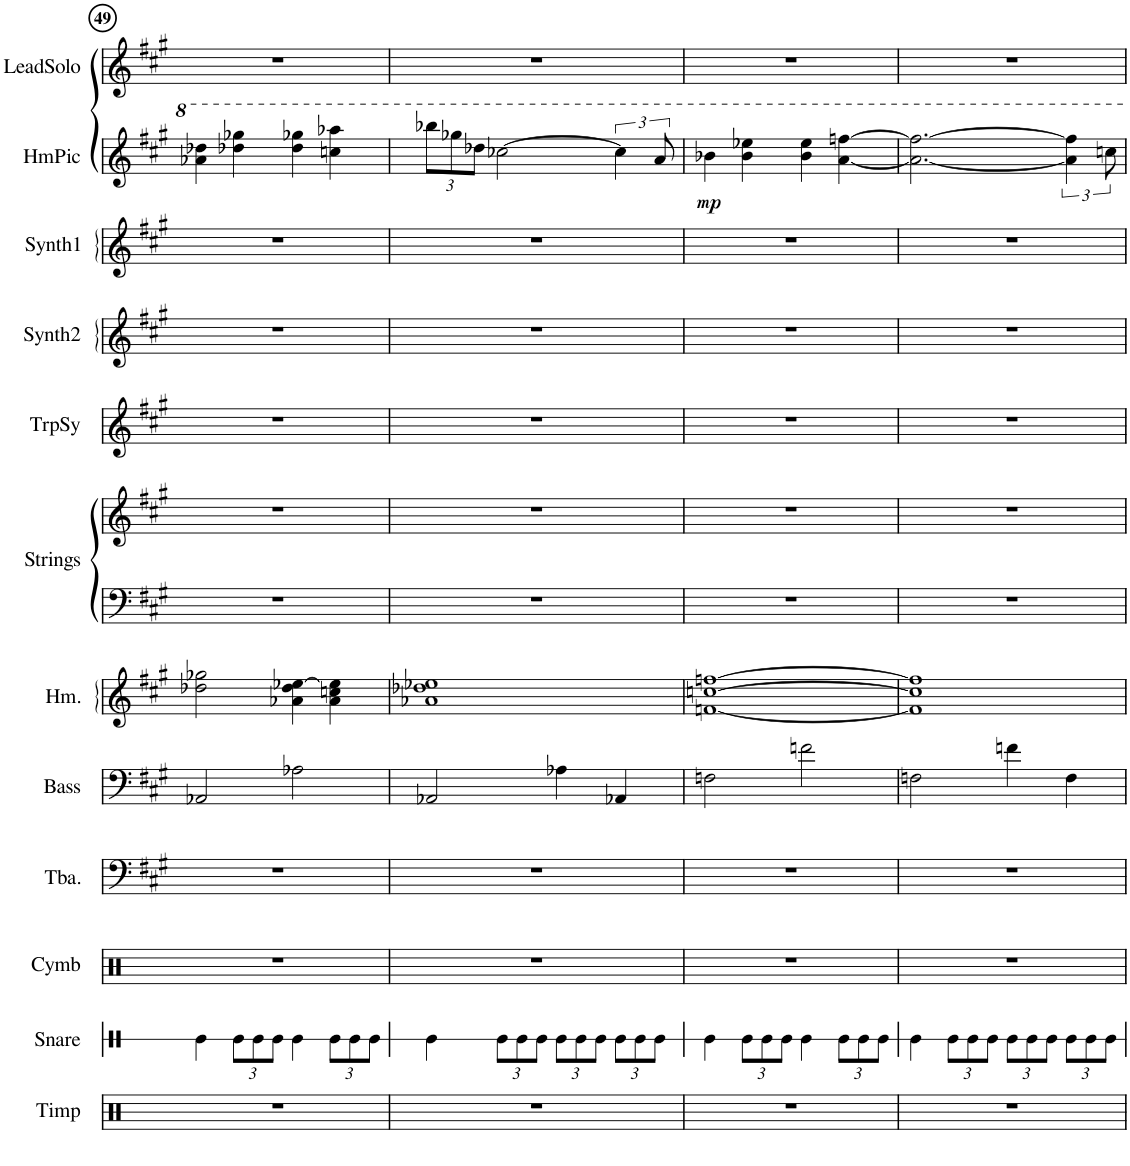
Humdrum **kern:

**kern	**kern	**kern	**kern	**kern	**kern	**kern	**kern	**kern	**kern	**kern	**kern	**dynam	**kern
*part12	*part11	*part10	*part9	*part8	*part7	*part6	*part6	*part5	*part4	*part3	*part2	*part2	*part1
*staff13	*staff12	*staff11	*staff10	*staff9	*staff8	*staff7	*staff6	*staff5	*staff4	*staff3	*staff2	*staff2	*staff1
*I"Timp	*I"Snare	*I"Cymb	*I"Tuba	*I"Bass	*I"Hm.	*I"Strings	*	*I"TrpSy	*I"Synth2	*I"Synth1	*I"HmPic	*	*I"LeadSolo
*I'Timp	*I'Snare	*I'Cymb	*I'Tba.	*I'Bass	*I'Hm.	*I'Strings	*	*I'TrpSy	*I'Synth2	*I'Synth1	*I'HmPic	*	*I'LeadSolo
!!LO:PB:g=z
*clefX	*clefX	*clefX	*clefF4	*clefF4	*clefG2	*clefF4	*clefG2	*clefG2	*clefG2	*clefG2	*clefG2	*	*clefG2
*	*	*	*	*Trd7c12	*	*	*	*	*	*	*	*	*
*k[]	*k[]	*k[]	*k[f#c#g#]	*k[f#c#g#]	*k[f#c#g#]	*k[f#c#g#]	*k[f#c#g#]	*k[f#c#g#]	*k[f#c#g#]	*k[f#c#g#]	*k[f#c#g#]	*	*k[f#c#g#]
*M4/4	*M4/4	*M4/4	*M4/4	*M4/4	*M4/4	*M4/4	*M4/4	*M4/4	*M4/4	*M4/4	*M4/4	*	*M4/4
=49	=49	=49	=49	=49	=49	=49	=49	=49	=49	=49	=49	=49	=49
1r	4Re\	1r	1r	2AA-X/	2dd-X\ 2gg-X\	1r	1r	1r	1r	1r	4aa-X\ 4ddd-X\	.	1r
*	*Xbrackettup	*	*	*	*	*	*	*	*	*	*	*	*
.	12Re\L	.	.	.	.	.	.	.	.	.	4ddd-X\ 4ggg-X\	.	.
.	12Re\	.	.	.	.	.	.	.	.	.	.	.	.
.	12Re\J	.	.	.	.	.	.	.	.	.	.	.	.
.	4Re\	.	.	2A-X\	4a-X\ 4dd-\ [4ee-X\	.	.	.	.	.	4ddd-\ 4ggg-X\	.	.
.	12Re\L	.	.	.	4a-\ 4ccn\ 4ee-\]	.	.	.	.	.	4cccn\ 4aaa-X\	.	.
.	12Re\	.	.	.	.	.	.	.	.	.	.	.	.
.	12Re\J	.	.	.	.	.	.	.	.	.	.	.	.
=50	=50	=50	=50	=50	=50	=50	=50	=50	=50	=50	=50	=50	=50
*	*	*	*	*	*	*	*	*	*	*	*Xbrackettup	*	*
1r	4Re\	1r	1r	2AA-X/	1a-X 1dd-X 1ee-X	1r	1r	1r	1r	1r	12bbb-X\L	.	1r
.	.	.	.	.	.	.	.	.	.	.	12ggg-X\	.	.
.	.	.	.	.	.	.	.	.	.	.	12ddd-X\J	.	.
.	12Re\L	.	.	.	.	.	.	.	.	.	[2ccc-X\	.	.
.	12Re\	.	.	.	.	.	.	.	.	.	.	.	.
.	12Re\J	.	.	.	.	.	.	.	.	.	.	.	.
.	12Re\L	.	.	4A-X\	.	.	.	.	.	.	.	.	.
.	12Re\	.	.	.	.	.	.	.	.	.	.	.	.
.	12Re\J	.	.	.	.	.	.	.	.	.	.	.	.
*	*	*	*	*	*	*	*	*	*	*	*brackettup	*	*
.	12Re\L	.	.	4AA-X/	.	.	.	.	.	.	6ccc-\]	.	.
.	12Re\	.	.	.	.	.	.	.	.	.	.	.	.
.	12Re\J	.	.	.	.	.	.	.	.	.	12aa/	.	.
=51	=51	=51	=51	=51	=51	=51	=51	=51	=51	=51	=51	=51	=51
!	!	!	!	!	!	!	!	!	!	!	!	!LO:DY:b	!
1r	4Re\	1r	1r	2Fn\	[1fn [1ccn [1ffn	1r	1r	1r	1r	1r	4bb-X\	mp	1r
.	12Re\L	.	.	.	.	.	.	.	.	.	4bb-\ 4eee-X\	.	.
.	12Re\	.	.	.	.	.	.	.	.	.	.	.	.
.	12Re\J	.	.	.	.	.	.	.	.	.	.	.	.
.	4Re\	.	.	2fn\	.	.	.	.	.	.	4bb-\ 4eee-\	.	.
.	12Re\L	.	.	.	.	.	.	.	.	.	[4aa\ [4fffn\	.	.
.	12Re\	.	.	.	.	.	.	.	.	.	.	.	.
.	12Re\J	.	.	.	.	.	.	.	.	.	.	.	.
=52	=52	=52	=52	=52	=52	=52	=52	=52	=52	=52	=52	=52	=52
1r	4Re\	1r	1r	2Fn\	1f] 1cc] 1ff]	1r	1r	1r	1r	1r	2.aa\_ 2.fff\_	.	1r
.	12Re\L	.	.	.	.	.	.	.	.	.	.	.	.
.	12Re\	.	.	.	.	.	.	.	.	.	.	.	.
.	12Re\J	.	.	.	.	.	.	.	.	.	.	.	.
.	12Re\L	.	.	4fn\	.	.	.	.	.	.	.	.	.
.	12Re\	.	.	.	.	.	.	.	.	.	.	.	.
.	12Re\J	.	.	.	.	.	.	.	.	.	.	.	.
.	12Re\L	.	.	4F\	.	.	.	.	.	.	6aa\] 6fff\]	.	.
.	12Re\	.	.	.	.	.	.	.	.	.	.	.	.
.	12Re\J	.	.	.	.	.	.	.	.	.	12cccn\	.	.
=	=	=	=	=	=	=	=	=	=	=	=	=	=
*-	*-	*-	*-	*-	*-	*-	*-	*-	*-	*-	*-	*-	*-
